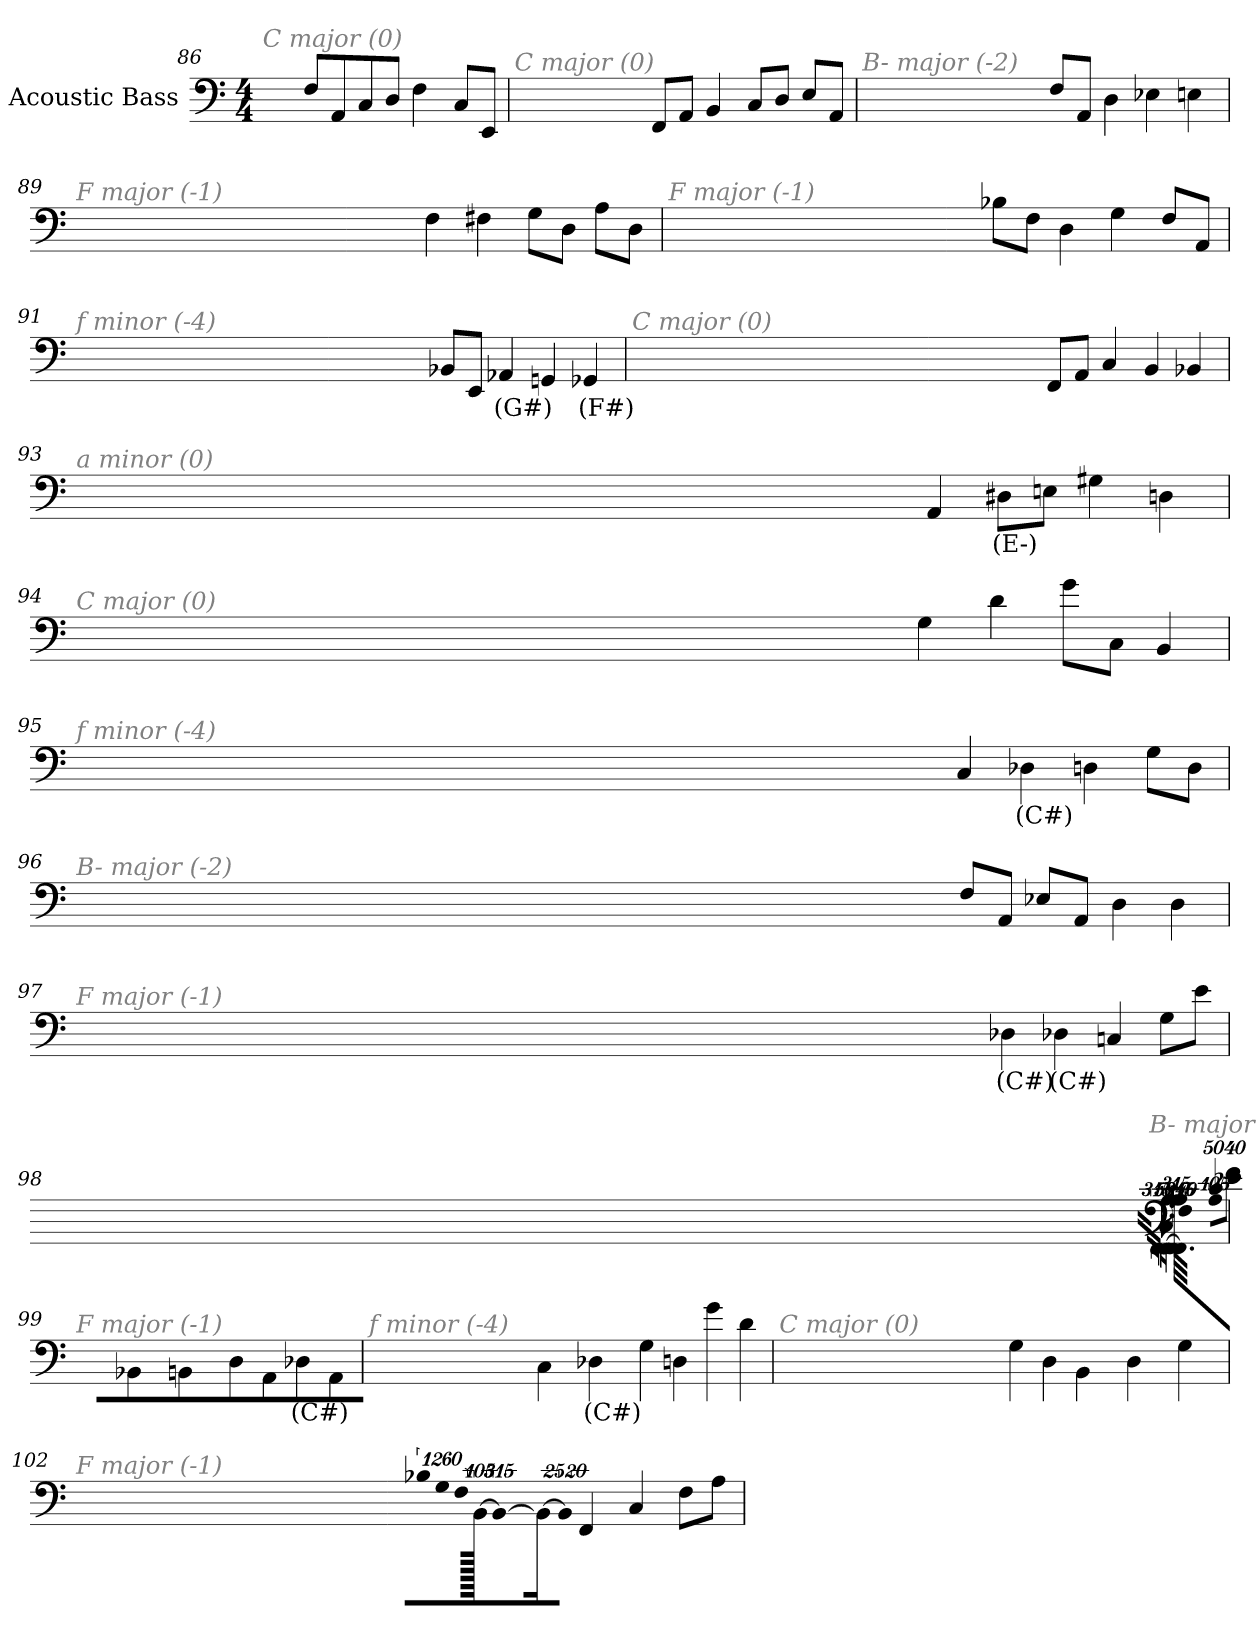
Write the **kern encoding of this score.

**kern	**text
*part1	*part1
*staff1	*staff1
*I"Acoustic Bass	*
*clefF4	*
*ITrd7c12	*
*k[]	*
*C:	*
*M4/4	*
=86	=86
!LO:TX:i:color=#808080:t=C major (0)	!
8FFL	.
8AAA	.
8CC	.
8DDJ	.
4FF	.
8CCL	.
8EEEJ	.
=87	=87
!LO:TX:i:color=#808080:t=C major (0)	!
8FFFL	.
8AAAJ	.
4BBB	.
8CCL	.
8DDJ	.
8EEL	.
8AAAJ	.
=88	=88
!LO:TX:i:color=#808080:t=B- major (-2)	!
8FFL	.
8AAAJ	.
4DD	.
4EE-X	.
4EEn	.
=89	=89
!LO:TX:i:color=#808080:t=F major (-1)	!
4FF	.
4FF#X	.
8GGL	.
8DDJ	.
8AAL	.
8DDJ	.
=90	=90
!LO:TX:i:color=#808080:t=F major (-1)	!
8BB-XL	.
8FFJ	.
4DD	.
4GG	.
8FFL	.
8AAAJ	.
=91	=91
!LO:TX:i:color=#808080:t=f minor (-4)	!
8BBB-XL	.
8EEEJ	.
4AAA-Xi	(G#)
4GGGn	.
4GGG-Xi	(F#)
=92	=92
!LO:TX:i:color=#808080:t=C major (0)	!
8FFFL	.
8AAAJ	.
4CC	.
4BBB	.
4BBB-X	.
=93	=93
!LO:TX:i:color=#808080:t=a minor (0)	!
4AAA	.
8DD#XiL	(E-)
8EEnJ	.
4GG#X	.
4DD	.
=94	=94
!LO:TX:i:color=#808080:t=C major (0)	!
4GG	.
4D	.
8GL	.
8CCJ	.
4BBB	.
=95	=95
!LO:TX:i:color=#808080:t=f minor (-4)	!
4CC	.
4DD-Xi	(C#)
4DD	.
8GGL	.
8DDJ	.
=96	=96
!LO:TX:i:color=#808080:t=B- major (-2)	!
8FFL	.
8AAAJ	.
8EE-XL	.
8AAAJ	.
4DD	.
4DD	.
=97	=97
!LO:TX:i:color=#808080:t=F major (-1)	!
4DD-Xi	(C#)
4DD-Xi	(C#)
4CCn	.
8GGL	.
8EJ	.
=98	=98
!LO:TX:i:color=#808080:t=B- major (-2)	!
4F	.
!LO:N:vis=8	!
40320%3347FL	.
!LO:N:vis=8	!
40320%3347E-X	.
!LO:N:vis=8	!
40320%3347CJ	.
!LO:N:vis=1024	!
[13440%13AAL	.
16AAL_	.
64AAL_	.
!LO:N:vis=256	!
20160%79AAL]	.
!LO:N:vis=8	!
40320%3347FF	.
!LO:N:vis=8	!
40320%3347CCJ	.
[16FFF	.
64FFF_	.
!LO:N:vis=256.	!
10080%59FFF_	.
8FFF_	.
32FFF_	.
128FFF_	.
!LO:N:vis=512	!
40320%79FFF]	.
=99	=99
!LO:TX:i:color=#808080:t=F major (-1)	!
4BBB-X	.
4BBBn	.
8DDL	.
8AAAJ	.
8DD-XiL	(C#)
8AAAJ	.
=100	=100
!LO:TX:i:color=#808080:t=f minor (-4)	!
4CC	.
4DD-Xi	(C#)
8GGL	.
8DDJ	.
8GL	.
8DJ	.
=101	=101
!LO:TX:i:color=#808080:t=C major (0)	!
8GGL	.
8DDJ	.
4BBB	.
4DD	.
4GG	.
=102	=102
!LO:TX:i:color=#808080:t=F major (-1)	!
!LO:N:vis=16	!
20160%827BB-XL	.
!LO:N:vis=16	!
20160%827GG	.
!LO:N:vis=16	!
20160%827FF	.
[6720%13BBB	.
40320BBB_	.
16BBBJ_	.
!LO:N:vis=512%31	!
40320%2441BBBJ]	.
4FFF	.
4CC	.
8FFL	.
8AAJ	.
=	=
*-	*-
